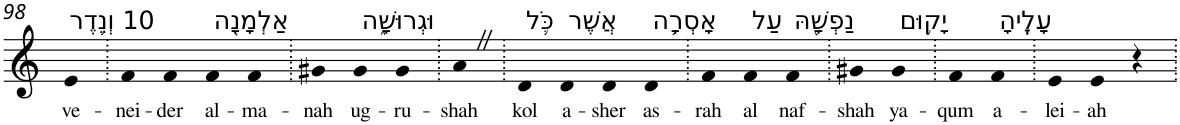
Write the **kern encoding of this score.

**kern	**text
*part1	*part1
*staff1	*staff1
*I"Piano	*
*I'Pno	*
!!LO:PB:g=z
*clefG2	*
*k[]	*
=98	=98
!LO:TX:a:t=10 וְנֵ֥דֶר	!
!	!LO:LY:b
4e	ve-
=99.	=99.
!	!LO:LY:b
4f	-nei-
!	!LO:LY:b
4f	-der
!LO:TX:a:t=אַלְמָנָ֖ה	!
!	!LO:LY:b
4f	al-
!	!LO:LY:b
4f	-ma-
=100.	=100.
!	!LO:LY:b
4g#X	-nah
!LO:TX:a:t=וּגְרוּשָׁ֑ה	!
!	!LO:LY:b
4g#	ug-
!	!LO:LY:b
4g#	-ru-
=101.	=101.
!	!LO:LY:b
4aZ	-shah
=102.	=102.
!LO:TX:a:t=כֹּ֛ל	!
!	!LO:LY:b
4d	kol
!LO:TX:a:t=אֲשֶׁר	!
!	!LO:LY:b
4d	a-
!	!LO:LY:b
4d	-sher
!LO:TX:a:t=אָסְרָ֥ה	!
!	!LO:LY:b
4d	as-
=103.	=103.
!	!LO:LY:b
4f	-rah
!LO:TX:a:t=עַל	!
!	!LO:LY:b
4f	al
!LO:TX:a:t=נַפְשָׁ֖הּ	!
!	!LO:LY:b
4f	naf-
=104.	=104.
!	!LO:LY:b
4g#X	-shah
!LO:TX:a:t=יָק֥וּם	!
!	!LO:LY:b
4g#	ya-
=105.	=105.
!	!LO:LY:b
4f	-qum
!LO:TX:a:t=עָלֶֽיהָ	!
!	!LO:LY:b
4f	a-
=106.	=106.
!	!LO:LY:b
4e	-lei-
!	!LO:LY:b
4e	-ah
4r	.
=.	=.
*-	*-
